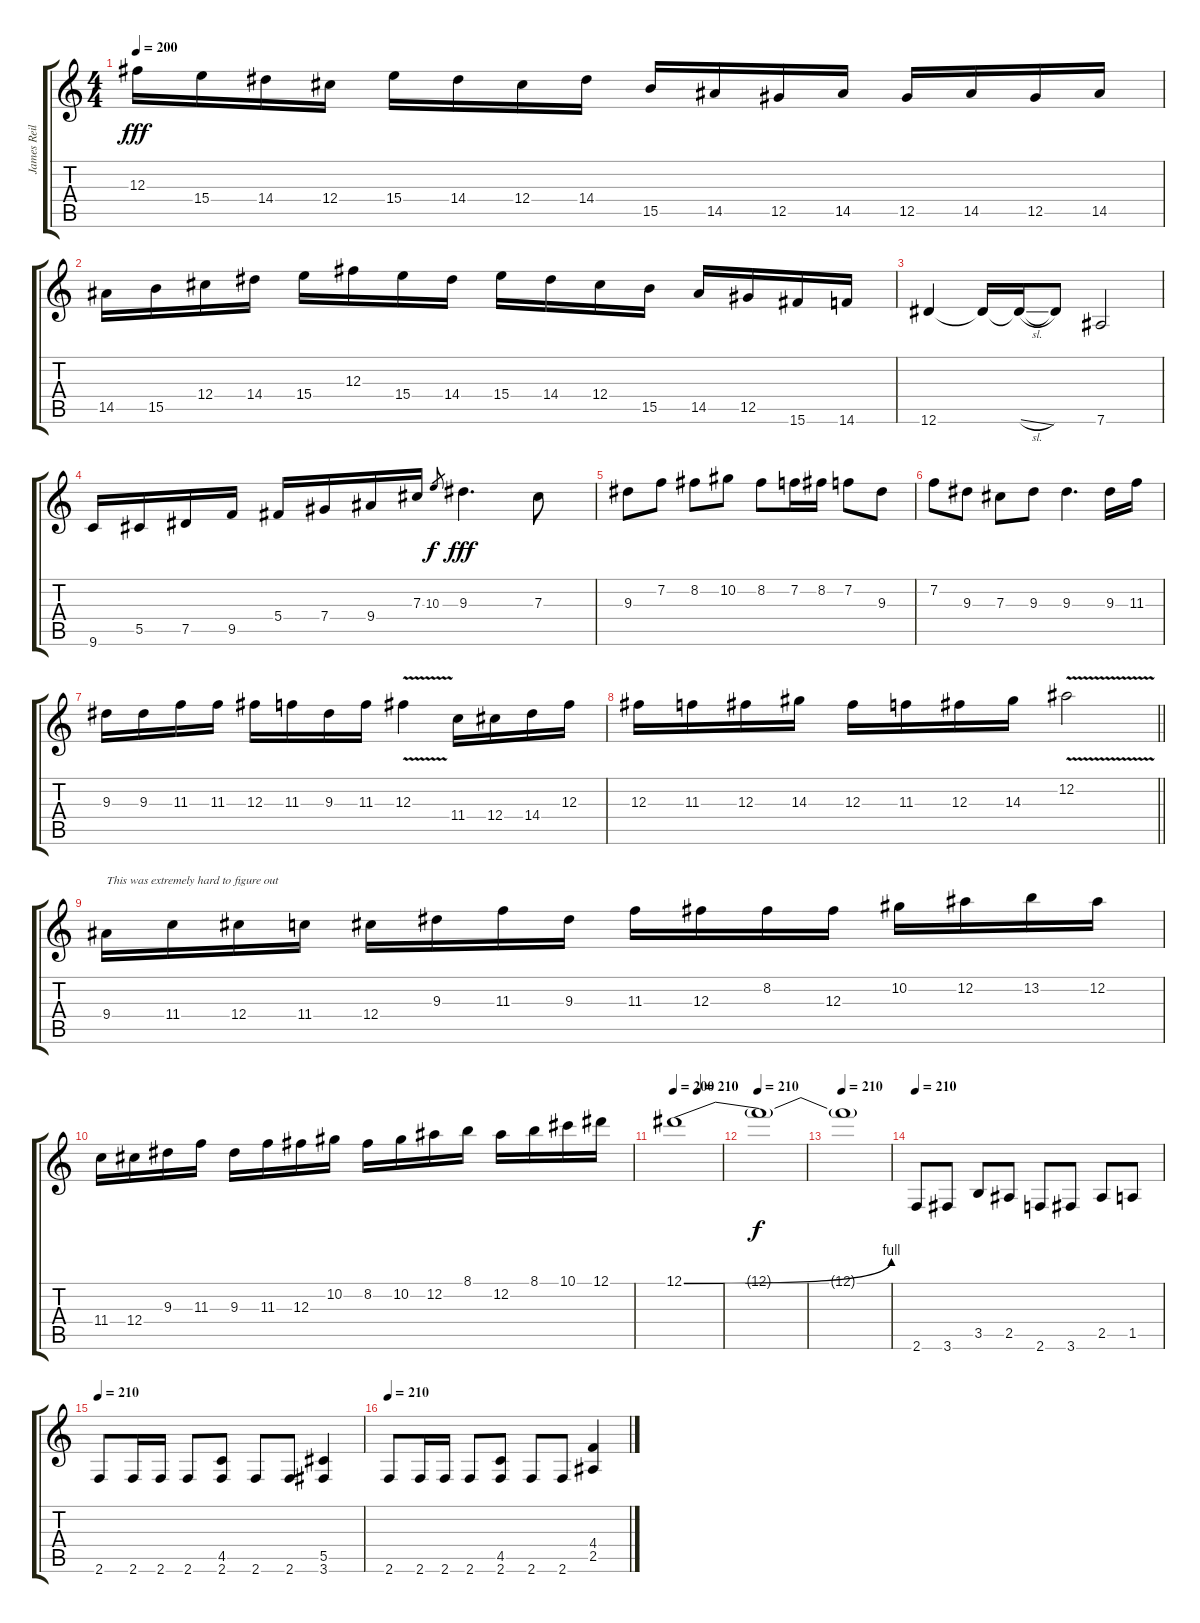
\track ("James Reilly" "James Reil") {instrument distortionguitar}
\staff {score tabs}
\tuning (Eb4 Bb3 Gb3 Db3 Ab2 Eb2) {hide}
\ts (4 4)
\tempo 200
\clef g2
\ks c
12.3.16{dy fff} 15.4.16 14.4.16 12.4.16 15.4.16 14.4.16 12.4.16 14.4.16 15.5.16 14.5.16 12.5.16 14.5.16 12.5.16 14.5.16 12.5.16 14.5.16 |
14.5.16 15.5.16 12.4.16 14.4.16 15.4.16 12.3.16 15.4.16 14.4.16 15.4.16 14.4.16 12.4.16 15.5.16 14.5.16 12.5.16 15.6.16 14.6.16 |
12.6.4 12.6{t}.16 12.6{sl t}.16 12.6{t}.8 7.6.2 |
9.6.16 5.5.16 7.5.16 9.5.16 5.4.16 7.4.16 9.4.16 7.3.16 10.3.8{gr dy f} 9.3.4{d dy fff} 7.3.8 |
9.3.8 7.2.8 8.2.8 10.2.8 8.2.8 7.2.16 8.2.16 7.2.8 9.3.8 |
7.2.8 9.3.8 7.3.8 9.3.8 9.3.4{d} 9.3.16 11.3.16 |
9.3.16 9.3.16 11.3.16 11.3.16 12.3.16 11.3.16 9.3.16 11.3.16 12.3{v}.4 11.4.16 12.4.16 14.4.16 12.3.16 |
\barLineRight lightlight
12.3.16 11.3.16 12.3.16 14.3.16 12.3.16 11.3.16 12.3.16 14.3.16 12.2{v}.2 |
\section ("" "")
9.4.16{txt "This was extremely hard to figure out"} 11.4.16 12.4.16 11.4.16 12.4.16 9.3.16 11.3.16 9.3.16 11.3.16 12.3.16 8.2.16 12.3.16 10.2.16 12.2.16 13.2.16 12.2.16 |
11.4.16 12.4.16 9.3.16 11.3.16 9.3.16 11.3.16 12.3.16 10.2.16 8.2.16 10.2.16 12.2.16 8.1.16 12.2.16 8.1.16 10.1.16 12.1.16 |
\tempo 200
\tempo (210 0.5)
12.1{be (bend 0 0 60 4)}.1 |
\tempo 210
12.1{t}.1{dy f} |
\tempo 210
12.1{t}.1 |
\tempo 210
2.6.8 3.6.8 3.5.8 2.5.8 2.6.8 3.6.8 2.5.8 1.5.8 |
\tempo 210
2.6.8 2.6.16 2.6.16 2.6.8 (4.5 2.6).8 2.6.8 2.6.8 (5.5 3.6).4 |
\tempo 210
2.6.8 2.6.16 2.6.16 2.6.8 (4.5 2.6).8 2.6.8 2.6.8 (4.4 2.5).4
